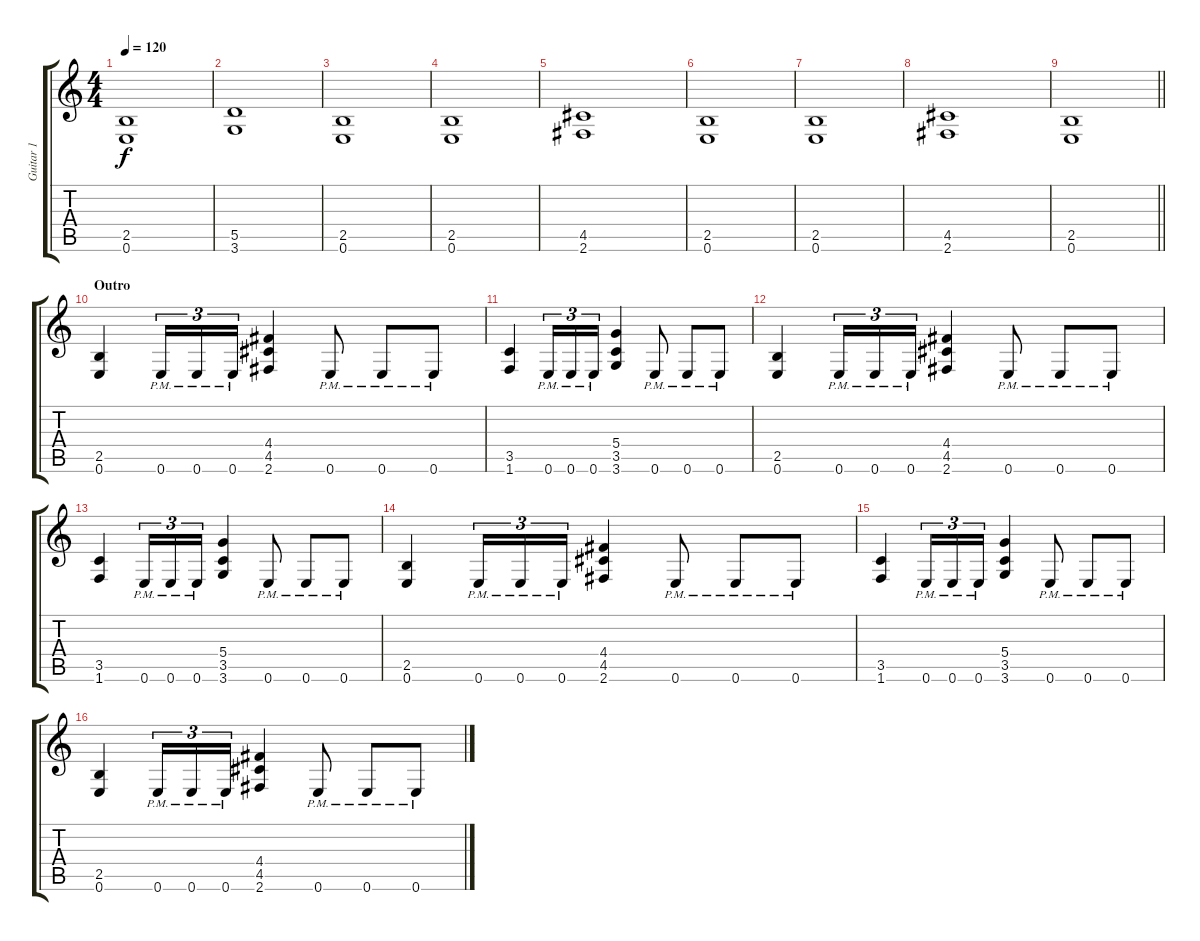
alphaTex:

\track ("Guitar 1" "Guitar 1") {instrument distortionguitar}
\staff {score tabs}
\tuning (E4 B3 G3 D3 A2 E2) {hide}
\ts (4 4)
\tempo 120
\clef g2
\ks c
(2.5 0.6).1{dy f} |
(5.5 3.6).1 |
(2.5 0.6).1 |
(2.5 0.6).1 |
(4.5 2.6).1 |
(2.5 0.6).1 |
(2.5 0.6).1 |
(4.5 2.6).1 |
\barLineRight lightlight
(2.5 0.6).1 |
\section ("" "Outro")
(2.5 0.6).4 0.6{pm}.16{tu (3 2)} 0.6{pm}.16{tu (3 2)} 0.6{pm}.16{tu (3 2)} (4.4 4.5 2.6).4 0.6{pm}.8 0.6{pm}.8 0.6{pm}.8 |
(3.5 1.6).4 0.6{pm}.16{tu (3 2)} 0.6{pm}.16{tu (3 2)} 0.6{pm}.16{tu (3 2)} (5.4 3.5 3.6).4 0.6{pm}.8 0.6{pm}.8 0.6{pm}.8 |
(2.5 0.6).4 0.6{pm}.16{tu (3 2)} 0.6{pm}.16{tu (3 2)} 0.6{pm}.16{tu (3 2)} (4.4 4.5 2.6).4 0.6{pm}.8 0.6{pm}.8 0.6{pm}.8 |
(3.5 1.6).4 0.6{pm}.16{tu (3 2)} 0.6{pm}.16{tu (3 2)} 0.6{pm}.16{tu (3 2)} (5.4 3.5 3.6).4 0.6{pm}.8 0.6{pm}.8 0.6{pm}.8 |
(2.5 0.6).4 0.6{pm}.16{tu (3 2)} 0.6{pm}.16{tu (3 2)} 0.6{pm}.16{tu (3 2)} (4.4 4.5 2.6).4 0.6{pm}.8 0.6{pm}.8 0.6{pm}.8 |
(3.5 1.6).4 0.6{pm}.16{tu (3 2)} 0.6{pm}.16{tu (3 2)} 0.6{pm}.16{tu (3 2)} (5.4 3.5 3.6).4 0.6{pm}.8 0.6{pm}.8 0.6{pm}.8 |
(2.5 0.6).4 0.6{pm}.16{tu (3 2)} 0.6{pm}.16{tu (3 2)} 0.6{pm}.16{tu (3 2)} (4.4 4.5 2.6).4 0.6{pm}.8 0.6{pm}.8 0.6{pm}.8
